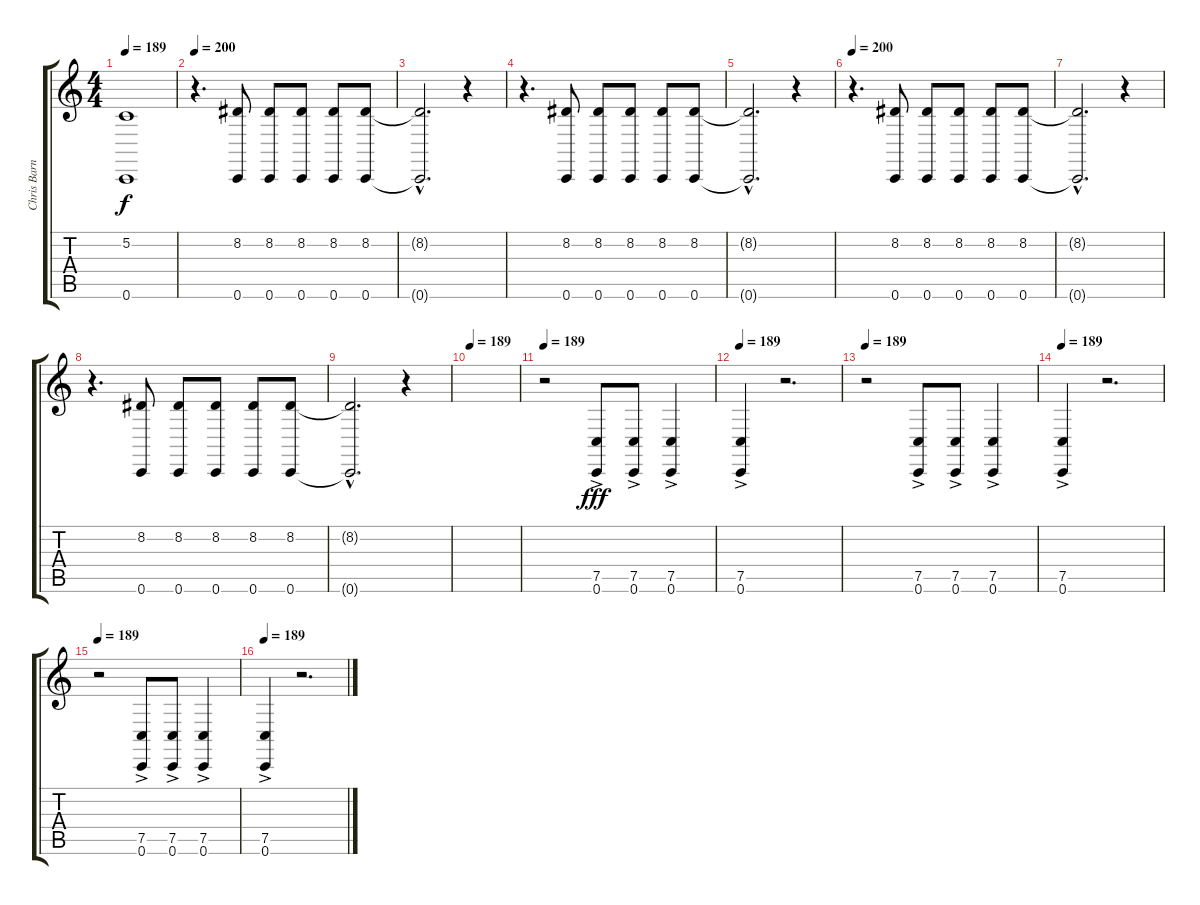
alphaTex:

\track ("Chris Barnes (Vocals)" "Chris Barn") {instrument lead6voice}
\staff {score tabs}
\tuning (C4 G3 Eb3 Bb2 F2 C2) {hide}
\ts (4 4)
\tempo 189
\clef g2
\ks c
(5.2{t} 0.6{t}).1{dy f} |
\tempo 200
r.4{d} (8.2 0.6).8 (8.2 0.6).8 (8.2 0.6).8 (8.2 0.6).8 (8.2 0.6).8 |
(8.2{hac t} 0.6{hac t}).2{d} r.4 |
r.4{d} (8.2 0.6).8 (8.2 0.6).8 (8.2 0.6).8 (8.2 0.6).8 (8.2 0.6).8 |
(8.2{hac t} 0.6{hac t}).2{d} r.4 |
\tempo 200
r.4{d} (8.2 0.6).8 (8.2 0.6).8 (8.2 0.6).8 (8.2 0.6).8 (8.2 0.6).8 |
(8.2{hac t} 0.6{hac t}).2{d} r.4 |
r.4{d} (8.2 0.6).8 (8.2 0.6).8 (8.2 0.6).8 (8.2 0.6).8 (8.2 0.6).8 |
(8.2{hac t} 0.6{hac t}).2{d} r.4 |
\tempo 189
|
\tempo 189
r.2 (7.5{ac} 0.6).8{dy fff} (7.5{ac} 0.6{ac}).8 (7.5{ac} 0.6{ac}).4 |
\tempo 189
(7.5{ac} 0.6{ac}).4 r.2{d} |
\tempo 189
r.2 (7.5{ac} 0.6).8 (7.5{ac} 0.6{ac}).8 (7.5{ac} 0.6{ac}).4 |
\tempo 189
(7.5{ac} 0.6{ac}).4 r.2{d} |
\tempo 189
r.2 (7.5{ac} 0.6).8 (7.5{ac} 0.6{ac}).8 (7.5{ac} 0.6{ac}).4 |
\tempo 189
(7.5{ac} 0.6{ac}).4 r.2{d}
